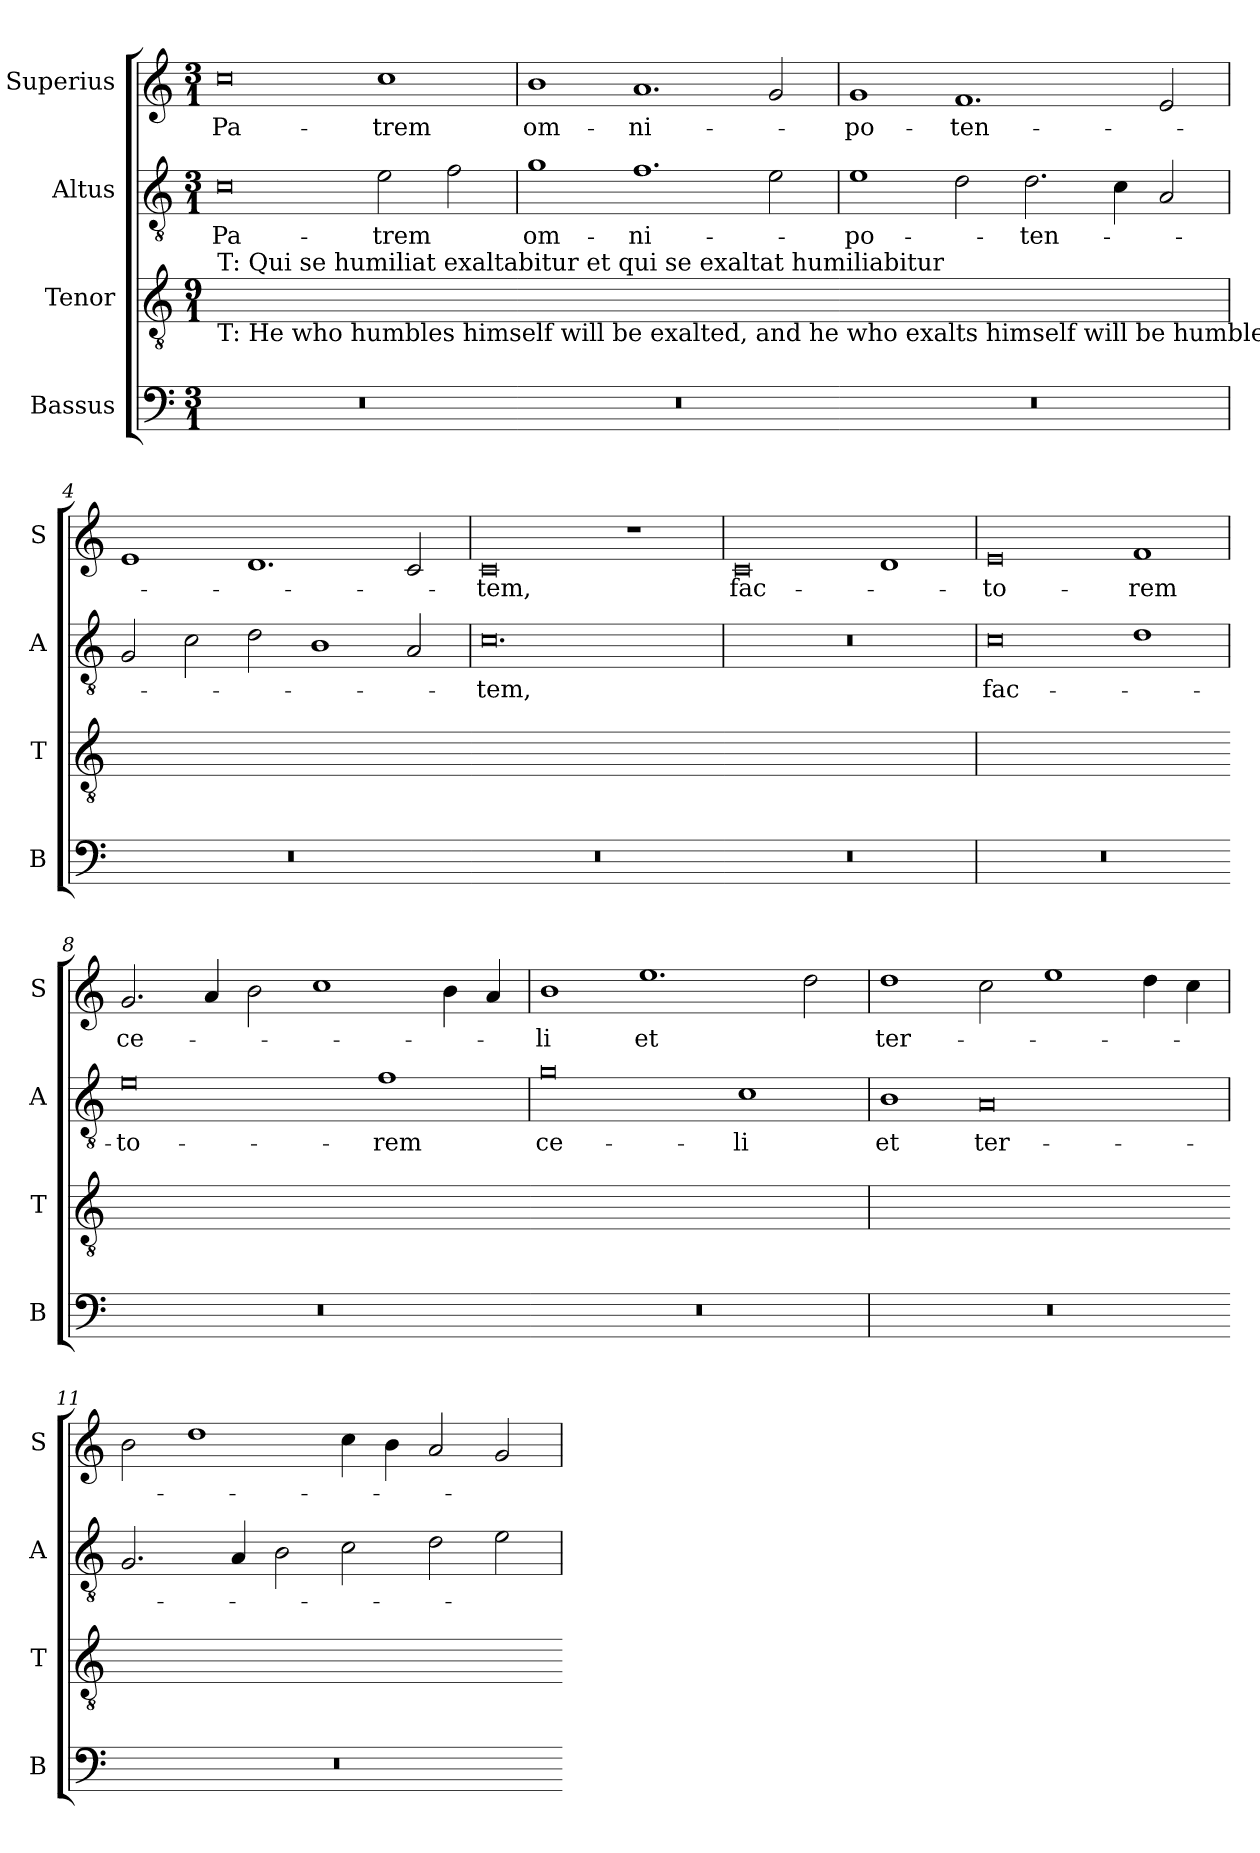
**kern	**kern	**kern	**text	**kern	**text
*part4	*part3	*part2	*part2	*part1	*part1
*staff4	*staff3	*staff2	*staff2	*staff1	*staff1
*I"Bassus	*I"Tenor	*I"Altus	*	*I"Superius	*
*I'B	*I'T	*I'A	*	*I'S	*
*clefF4	*clefGv2	*clefGv2	*	*clefG2	*
*k[]	*k[]	*k[]	*	*k[]	*
*M3/1	*M9/1	*M3/1	*	*M3/1	*
=1	=1	=1	=1	=1	=1
!	!LO:TX:a:t=T&colon; Qui se humiliat exaltabitur et qui se exaltat humiliabitur	!	!	!	!
!	!LO:TX:b:t=T&colon; He who humbles himself will be exalted, and he who exalts himself will be humbled. [inversion]	!	!	!	!
!	!LO:N:vis=1.	!	!	!	!
0.r	0.r	0c	Pa-	0cc	Pa-
.	.	2e\	-trem	1cc	-trem
.	.	2f\	.	.	.
=2	=2-	=2	=2	=2	=2
!	!LO:N:vis=1.	!	!	!	!
0.r	0.ryy	1g	om-	1b	om-
.	.	1.f	-ni-	1.a	-ni-
.	.	2e\	.	2g/	.
=3	=3-	=3	=3	=3	=3
!	!LO:N:vis=1.	!	!	!	!
0.r	0.ryy	1e	-po-	1g	-po-
.	.	2d\	.	1.f	-ten-
.	.	2.d\	-ten-	.	.
.	.	4c\	.	.	.
.	.	2A/	.	2e/	.
=4	=4	=4	=4	=4	=4
!	!LO:N:vis=1.	!	!	!	!
0.r	0.r	2G/	.	1e	.
.	.	2c\	.	.	.
.	.	2d\	.	1.d	.
.	.	1B	.	.	.
.	.	2A/	.	2c/	.
=5	=5-	=5	=5	=5	=5
!	!LO:N:vis=1.	!	!	!	!
0.r	0.ryy	0.c	-tem,	0c	-tem,
.	.	.	.	1r	.
=6	=6-	=6	=6	=6	=6
!	!LO:N:vis=1.	!	!	!	!
0.r	0.ryy	0.r	.	0c	fac-
.	.	.	.	1d	.
=7	=7	=7	=7	=7	=7
!	!LO:N:vis=1.	!	!	!	!
0.r	0.r	0c	fac-	0e	-to-
.	.	1d	.	1f	-rem
=8	=8-	=8	=8	=8	=8
!	!LO:N:vis=1.	!	!	!	!
0.r	0.ryy	0e	-to-	2.g/	ce-
.	.	.	.	4a/	.
.	.	.	.	2b\	.
.	.	.	.	1cc	.
.	.	1f	-rem	.	.
.	.	.	.	4b\	.
.	.	.	.	4a/	.
=9	=9-	=9	=9	=9	=9
!	!LO:N:vis=1.	!	!	!	!
0.r	0.ryy	0g	ce-	1b	-li
.	.	.	.	1.ee	et
.	.	1c	-li	.	.
.	.	.	.	2dd\	.
=10	=10	=10	=10	=10	=10
!	!LO:N:vis=1.	!	!	!	!
0.r	0.r	1B	et	1dd	ter-
.	.	0A	ter-	2cc\	.
.	.	.	.	1ee	.
.	.	.	.	4dd\	.
.	.	.	.	4cc\	.
=11	=11-	=11	=11	=11	=11
!	!LO:N:vis=1.	!	!	!	!
0.r	0.ryy	2.G/	.	2b\	.
.	.	.	.	1dd	.
.	.	4A/	.	.	.
.	.	2B\	.	.	.
.	.	2c\	.	4cc\	.
.	.	.	.	4b\	.
.	.	2d\	.	2a/	.
.	.	2e\	.	2g/	.
=	=-	=	=	=	=
*-	*-	*-	*-	*-	*-
